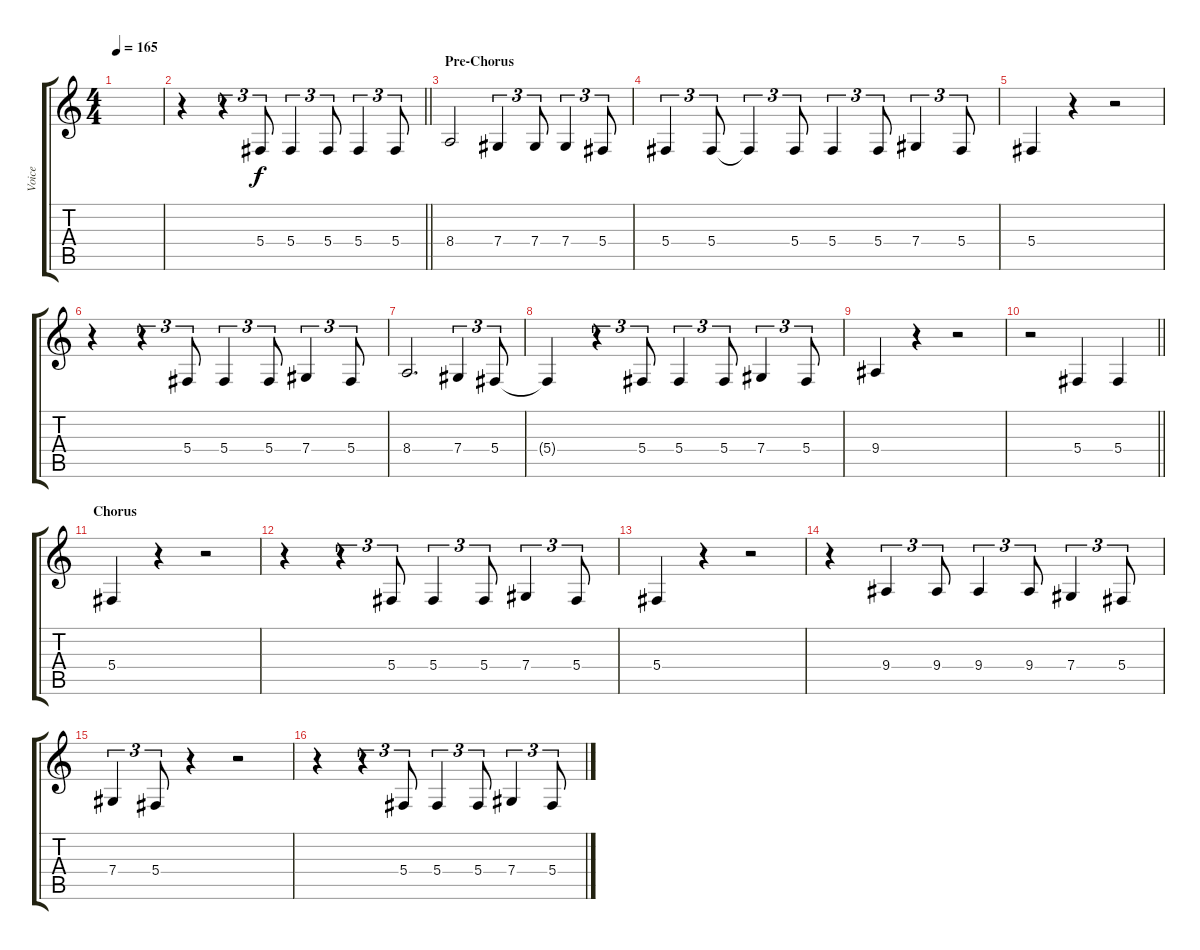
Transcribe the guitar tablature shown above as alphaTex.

\track ("Voice" "Voice") {instrument electricpiano1}
\staff {score tabs}
\tuning (Eb4 Bb3 Gb3 Db3 Ab2 Eb2) {hide}
\ts (4 4)
\tempo 165
\clef g2
\ks c
|
\barLineRight lightlight
r.4 r.4{tu (3 2)} 5.4.8{tu (3 2)} 5.4.4{tu (3 2)} 5.4.8{tu (3 2)} 5.4.4{tu (3 2)} 5.4.8{tu (3 2)} |
\section ("" "Pre-Chorus")
8.4.2 7.4.4{tu (3 2)} 7.4.8{tu (3 2)} 7.4.4{tu (3 2)} 5.4.8{tu (3 2)} |
5.4.4{tu (3 2)} 5.4.8{tu (3 2)} 5.4{t}.4{tu (3 2)} 5.4.8{tu (3 2)} 5.4.4{tu (3 2)} 5.4.8{tu (3 2)} 7.4.4{tu (3 2)} 5.4.8{tu (3 2)} |
5.4.4 r.4 r.2 |
r.4 r.4{tu (3 2)} 5.4.8{tu (3 2)} 5.4.4{tu (3 2)} 5.4.8{tu (3 2)} 7.4.4{tu (3 2)} 5.4.8{tu (3 2)} |
8.4.2{d} 7.4.4{tu (3 2)} 5.4.8{tu (3 2)} |
5.4{t}.4 r.4{tu (3 2)} 5.4.8{tu (3 2)} 5.4.4{tu (3 2)} 5.4.8{tu (3 2)} 7.4.4{tu (3 2)} 5.4.8{tu (3 2)} |
9.4.4 r.4 r.2 |
\barLineRight lightlight
r.2 5.4.4 5.4.4 |
\section ("" "Chorus")
5.4.4 r.4 r.2 |
r.4 r.4{tu (3 2)} 5.4.8{tu (3 2)} 5.4.4{tu (3 2)} 5.4.8{tu (3 2)} 7.4.4{tu (3 2)} 5.4.8{tu (3 2)} |
5.4.4 r.4 r.2 |
r.4 9.4.4{tu (3 2)} 9.4.8{tu (3 2)} 9.4.4{tu (3 2)} 9.4.8{tu (3 2)} 7.4.4{tu (3 2)} 5.4.8{tu (3 2)} |
7.4.4{tu (3 2)} 5.4.8{tu (3 2)} r.4 r.2 |
r.4 r.4{tu (3 2)} 5.4.8{tu (3 2)} 5.4.4{tu (3 2)} 5.4.8{tu (3 2)} 7.4.4{tu (3 2)} 5.4.8{tu (3 2)}
